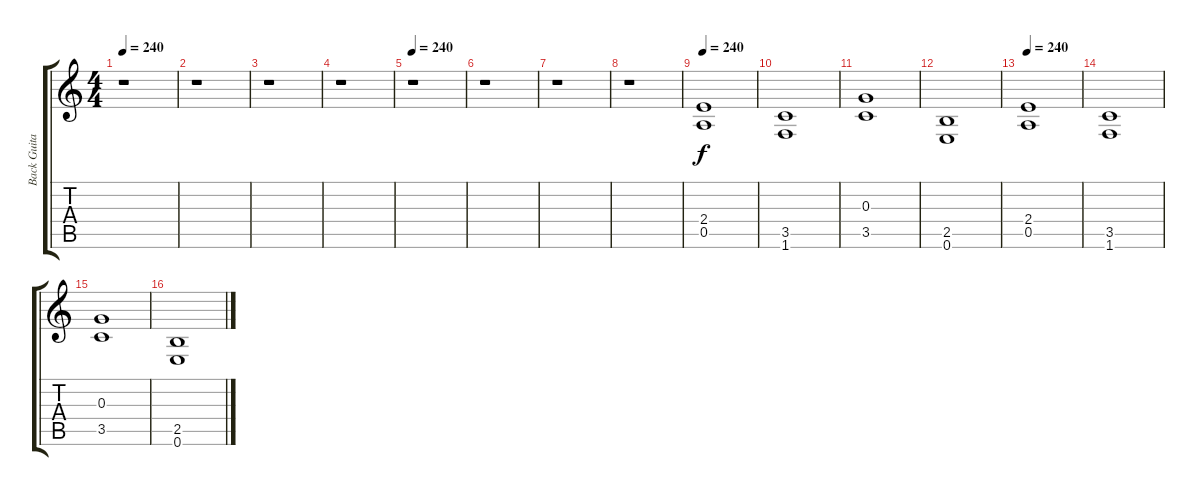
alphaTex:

\track ("Back Guitar" "Back Guita") {instrument overdrivenguitar}
\staff {score tabs}
\tuning (E4 B3 G3 D3 A2 E2) {hide}
\ts (4 4)
\tempo 240
\clef g2
\ks c
r.1{dy f} |
r.1 |
r.1 |
r.1 |
\tempo 240
r.1 |
r.1 |
r.1 |
r.1 |
\tempo 240
(2.4 0.5).1 |
(3.5 1.6).1 |
(0.3 3.5).1 |
(2.5 0.6).1 |
\tempo 240
(2.4 0.5).1 |
(3.5 1.6).1 |
(0.3 3.5).1 |
(2.5 0.6).1
